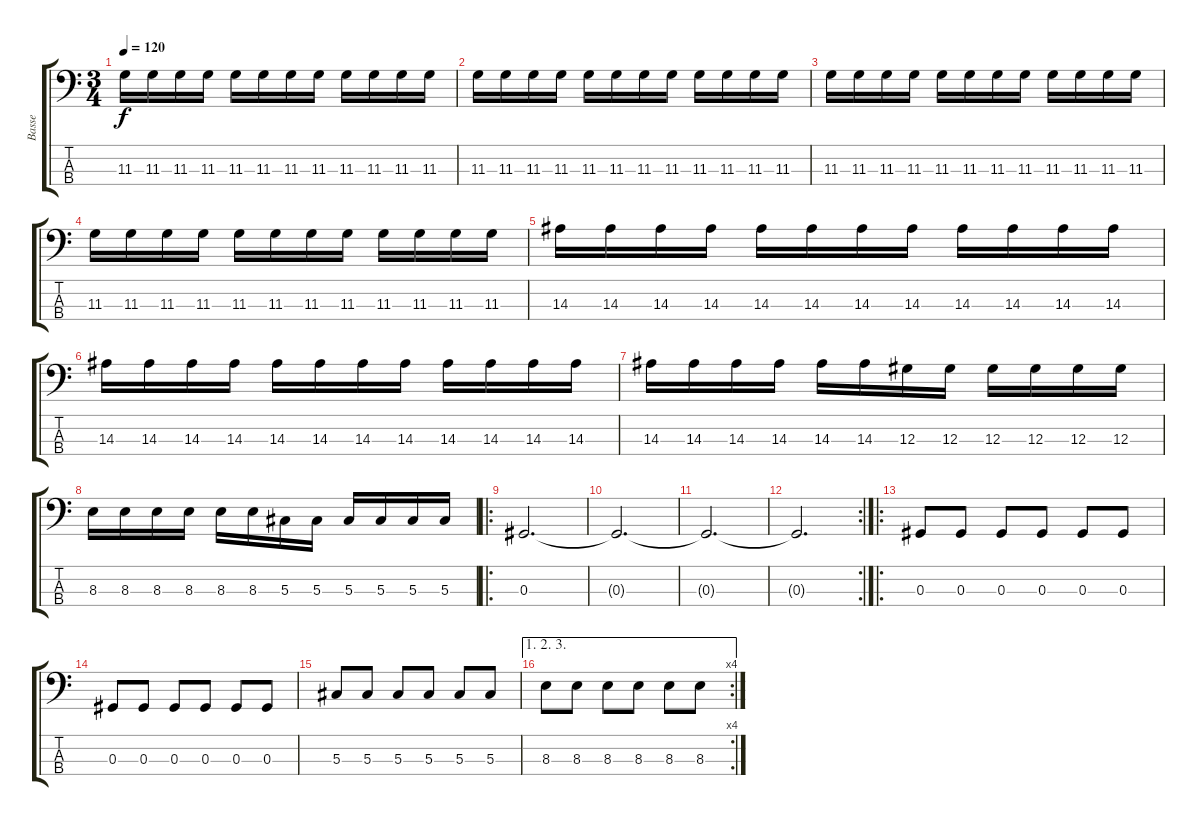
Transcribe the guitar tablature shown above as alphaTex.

\track ("Basse" "Basse") {instrument electricbassfinger}
\staff {score tabs}
\tuning (Gb2 Db2 Ab1 Db1) {hide}
\ts (3 4)
\tempo 120
\clef f4
\ks c
11.3.16{dy f} 11.3.16 11.3.16 11.3.16 11.3.16 11.3.16 11.3.16 11.3.16 11.3.16 11.3.16 11.3.16 11.3.16 |
11.3.16 11.3.16 11.3.16 11.3.16 11.3.16 11.3.16 11.3.16 11.3.16 11.3.16 11.3.16 11.3.16 11.3.16 |
11.3.16 11.3.16 11.3.16 11.3.16 11.3.16 11.3.16 11.3.16 11.3.16 11.3.16 11.3.16 11.3.16 11.3.16 |
11.3.16 11.3.16 11.3.16 11.3.16 11.3.16 11.3.16 11.3.16 11.3.16 11.3.16 11.3.16 11.3.16 11.3.16 |
14.3.16 14.3.16 14.3.16 14.3.16 14.3.16 14.3.16 14.3.16 14.3.16 14.3.16 14.3.16 14.3.16 14.3.16 |
14.3.16 14.3.16 14.3.16 14.3.16 14.3.16 14.3.16 14.3.16 14.3.16 14.3.16 14.3.16 14.3.16 14.3.16 |
14.3.16 14.3.16 14.3.16 14.3.16 14.3.16 14.3.16 12.3.16 12.3.16 12.3.16 12.3.16 12.3.16 12.3.16 |
8.3.16 8.3.16 8.3.16 8.3.16 8.3.16 8.3.16 5.3.16 5.3.16 5.3.16 5.3.16 5.3.16 5.3.16 |
\ro
0.3.2{d} |
0.3{t}.2{d} |
0.3{t}.2{d} |
\rc 2
0.3{t}.2{d} |
\ro
0.3.8 0.3.8 0.3.8 0.3.8 0.3.8 0.3.8 |
0.3.8 0.3.8 0.3.8 0.3.8 0.3.8 0.3.8 |
5.3.8 5.3.8 5.3.8 5.3.8 5.3.8 5.3.8 |
\ae (1 2 3)
\rc 4
8.3.8 8.3.8 8.3.8 8.3.8 8.3.8 8.3.8
